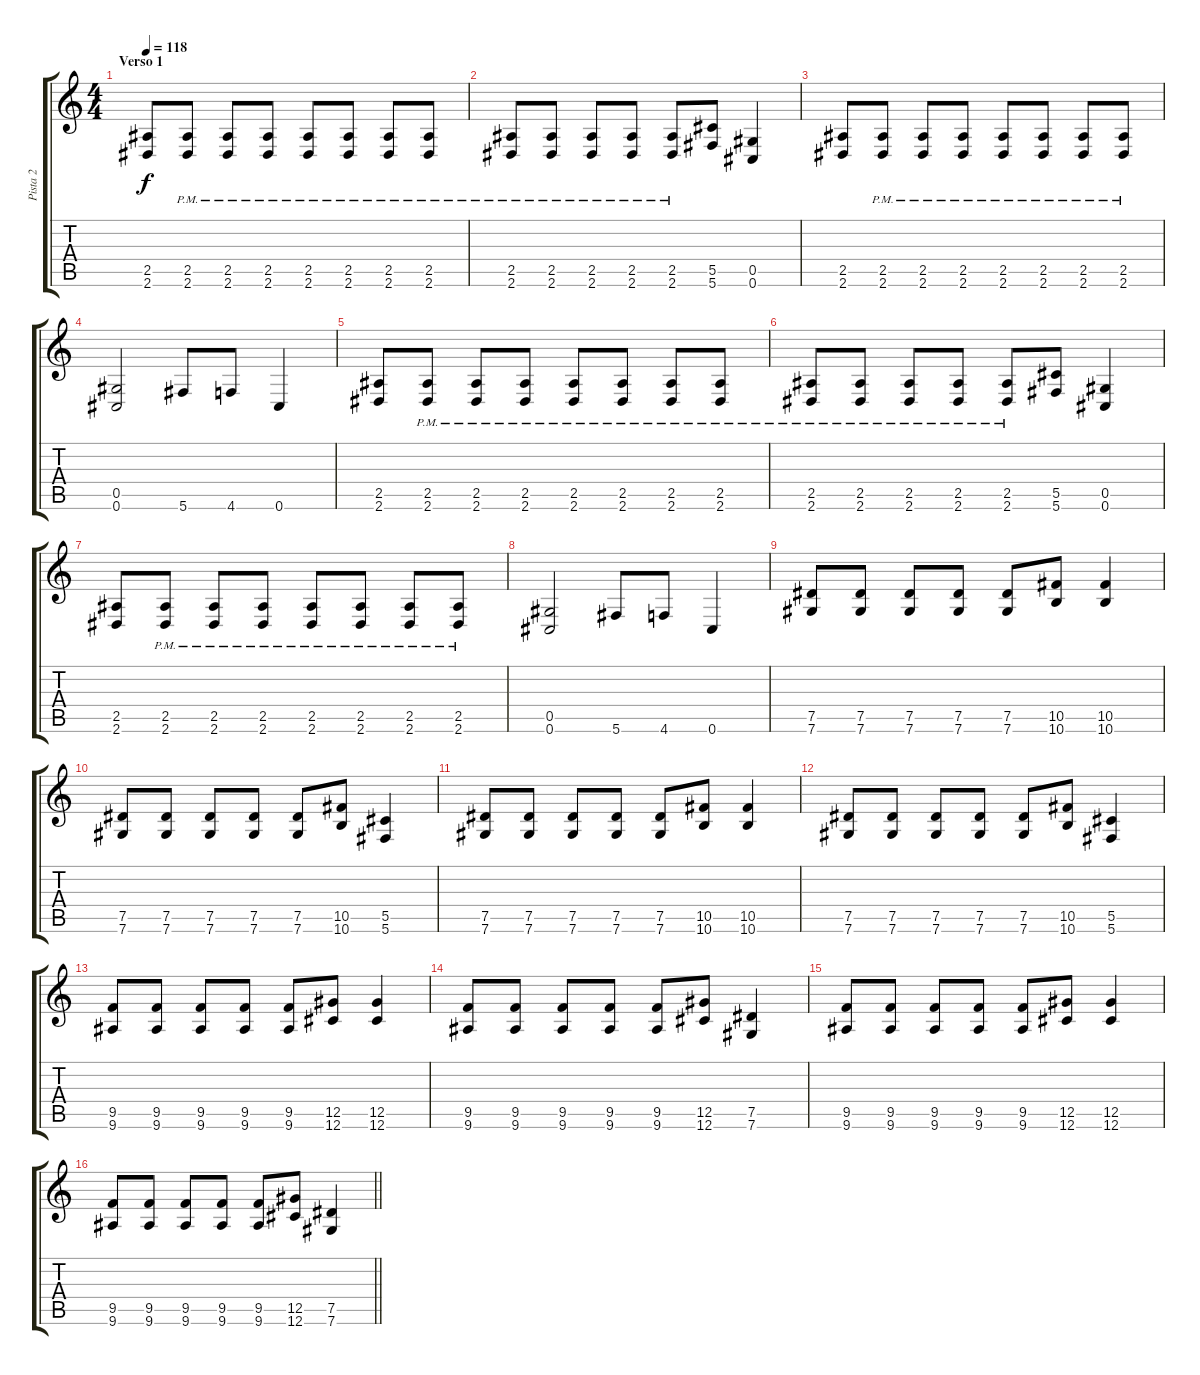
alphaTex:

\track ("Pista 2" "Pista 2") {instrument distortionguitar}
\staff {score tabs}
\tuning (Eb4 Bb3 Gb3 Db3 Ab2 Db2) {hide}
\ts (4 4)
\section ("" "Verso 1")
\tempo 118
\clef g2
\ks c
(2.5 2.6).8{dy f} (2.5{pm} 2.6{pm}).8 (2.5{pm} 2.6{pm}).8 (2.5{pm} 2.6{pm}).8 (2.5{pm} 2.6{pm}).8 (2.5{pm} 2.6{pm}).8 (2.5{pm} 2.6{pm}).8 (2.5{pm} 2.6{pm}).8 |
(2.5{pm} 2.6{pm}).8 (2.5{pm} 2.6{pm}).8 (2.5{pm} 2.6{pm}).8 (2.5{pm} 2.6{pm}).8 (2.5{pm} 2.6{pm}).8 (5.5 5.6).8 (0.5 0.6).4 |
(2.5 2.6).8 (2.5{pm} 2.6{pm}).8 (2.5{pm} 2.6{pm}).8 (2.5{pm} 2.6{pm}).8 (2.5{pm} 2.6{pm}).8 (2.5{pm} 2.6{pm}).8 (2.5{pm} 2.6{pm}).8 (2.5{pm} 2.6{pm}).8 |
(0.5 0.6).2 5.6.8 4.6.8 0.6.4 |
(2.5 2.6).8 (2.5{pm} 2.6{pm}).8 (2.5{pm} 2.6{pm}).8 (2.5{pm} 2.6{pm}).8 (2.5{pm} 2.6{pm}).8 (2.5{pm} 2.6{pm}).8 (2.5{pm} 2.6{pm}).8 (2.5{pm} 2.6{pm}).8 |
(2.5{pm} 2.6{pm}).8 (2.5{pm} 2.6{pm}).8 (2.5{pm} 2.6{pm}).8 (2.5{pm} 2.6{pm}).8 (2.5{pm} 2.6{pm}).8 (5.5 5.6).8 (0.5 0.6).4 |
(2.5 2.6).8 (2.5{pm} 2.6{pm}).8 (2.5{pm} 2.6{pm}).8 (2.5{pm} 2.6{pm}).8 (2.5{pm} 2.6{pm}).8 (2.5{pm} 2.6{pm}).8 (2.5{pm} 2.6{pm}).8 (2.5{pm} 2.6{pm}).8 |
(0.5 0.6).2 5.6.8 4.6.8 0.6.4 |
(7.5 7.6).8 (7.5 7.6).8 (7.5 7.6).8 (7.5 7.6).8 (7.5 7.6).8 (10.5 10.6).8 (10.5 10.6).4 |
(7.5 7.6).8 (7.5 7.6).8 (7.5 7.6).8 (7.5 7.6).8 (7.5 7.6).8 (10.5 10.6).8 (5.5 5.6).4 |
(7.5 7.6).8 (7.5 7.6).8 (7.5 7.6).8 (7.5 7.6).8 (7.5 7.6).8 (10.5 10.6).8 (10.5 10.6).4 |
(7.5 7.6).8 (7.5 7.6).8 (7.5 7.6).8 (7.5 7.6).8 (7.5 7.6).8 (10.5 10.6).8 (5.5 5.6).4 |
(9.5 9.6).8 (9.5 9.6).8 (9.5 9.6).8 (9.5 9.6).8 (9.5 9.6).8 (12.5 12.6).8 (12.5 12.6).4 |
(9.5 9.6).8 (9.5 9.6).8 (9.5 9.6).8 (9.5 9.6).8 (9.5 9.6).8 (12.5 12.6).8 (7.5 7.6).4 |
(9.5 9.6).8 (9.5 9.6).8 (9.5 9.6).8 (9.5 9.6).8 (9.5 9.6).8 (12.5 12.6).8 (12.5 12.6).4 |
\barLineRight lightlight
(9.5 9.6).8 (9.5 9.6).8 (9.5 9.6).8 (9.5 9.6).8 (9.5 9.6).8 (12.5 12.6).8 (7.5 7.6).4
